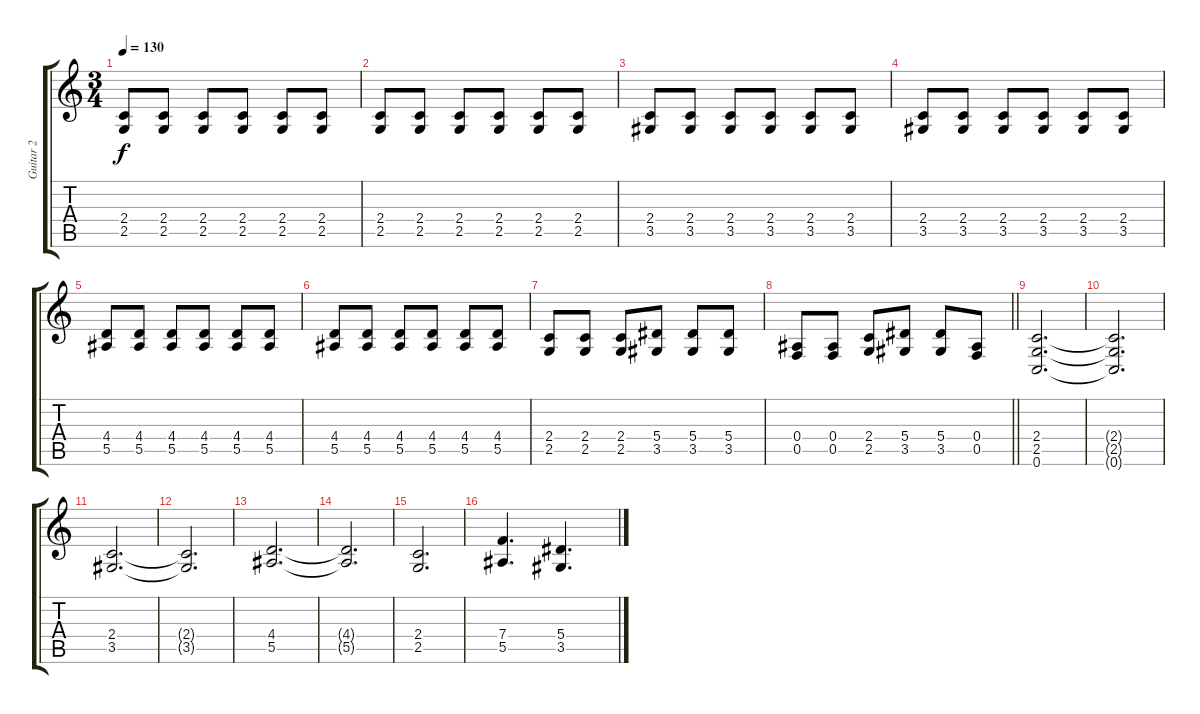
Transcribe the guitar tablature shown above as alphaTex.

\track ("Guitar 2" "Guitar 2") {instrument distortionguitar}
\staff {score tabs}
\tuning (C4 G3 Eb3 Bb2 F2 C2) {hide}
\ts (3 4)
\tempo 130
\clef g2
\ks c
(2.4 2.5).8{dy f} (2.4 2.5).8 (2.4 2.5).8 (2.4 2.5).8 (2.4 2.5).8 (2.4 2.5).8 |
(2.4 2.5).8 (2.4 2.5).8 (2.4 2.5).8 (2.4 2.5).8 (2.4 2.5).8 (2.4 2.5).8 |
(2.4 3.5).8 (2.4 3.5).8 (2.4 3.5).8 (2.4 3.5).8 (2.4 3.5).8 (2.4 3.5).8 |
(2.4 3.5).8 (2.4 3.5).8 (2.4 3.5).8 (2.4 3.5).8 (2.4 3.5).8 (2.4 3.5).8 |
(4.4 5.5).8 (4.4 5.5).8 (4.4 5.5).8 (4.4 5.5).8 (4.4 5.5).8 (4.4 5.5).8 |
(4.4 5.5).8 (4.4 5.5).8 (4.4 5.5).8 (4.4 5.5).8 (4.4 5.5).8 (4.4 5.5).8 |
(2.4 2.5).8 (2.4 2.5).8 (2.4 2.5).8 (5.4 3.5).8 (5.4 3.5).8 (5.4 3.5).8 |
\barLineRight lightlight
(0.4 0.5).8 (0.4 0.5).8 (2.4 2.5).8 (5.4 3.5).8 (5.4 3.5).8 (0.4 0.5).8 |
\section ("" "")
(2.4 2.5 0.6).2{d} |
(2.4{t} 2.5{t} 0.6{t}).2{d} |
(2.4 3.5).2{d} |
(2.4{t} 3.5{t}).2{d} |
(4.4 5.5).2{d} |
(4.4{t} 5.5{t}).2{d} |
(2.4 2.5).2{d} |
(7.4 5.5).4{d} (5.4 3.5).4{d}
